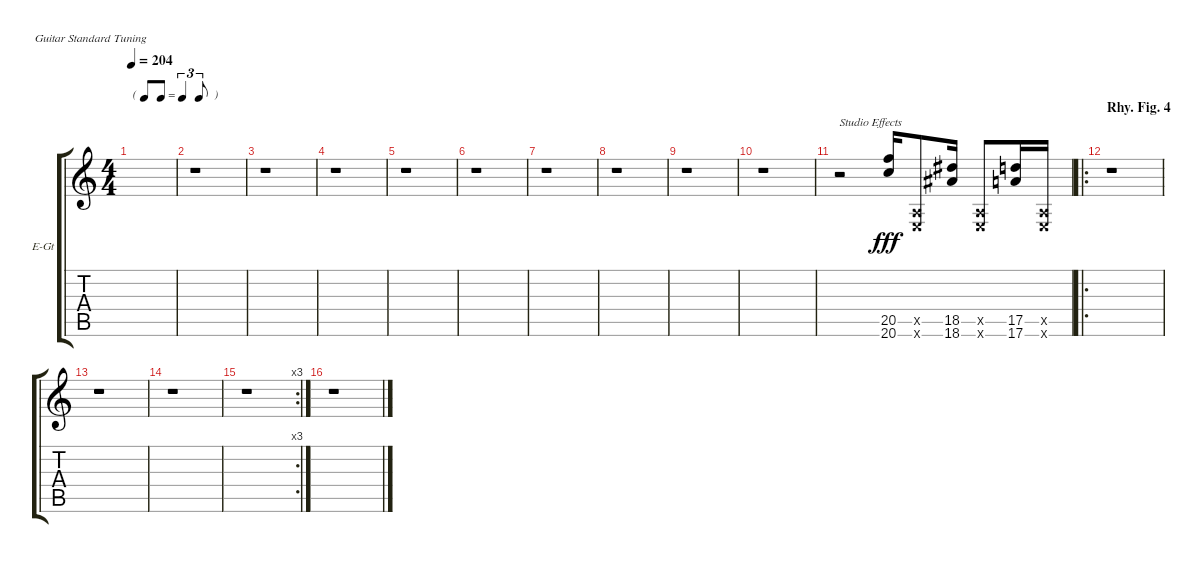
\bracketExtendMode groupsimilarinstruments
\firstSystemTrackNameOrientation horizontal
\otherSystemsTrackNameOrientation horizontal
\track ("Gtr III Lead" "E-Gt") {instrument overdrivenguitar}
\staff {score tabs}
\tuning (E4 B3 G3 D3 A2 E2)
\ts (4 4)
\tf triplet8th
\tempo 204
\clef g2
\ks c
|
r.1 |
r.1 |
r.1 |
r.1 |
r.1 |
r.1 |
r.1 |
r.1 |
r.1 |
r.2{txt "Studio Effects"} (20.5 20.6).16{dy fff} (0.5{x} 0.6{x}).8 (18.5 18.6).16 (0.5{x} 0.6{x}).8 (17.5 17.6).16 (0.5{x} 0.6{x}).16 |
\ro
\section ("" "Rhy. Fig. 4")
r.1 |
r.1 |
r.1 |
\rc 3
r.1 |
r.1
